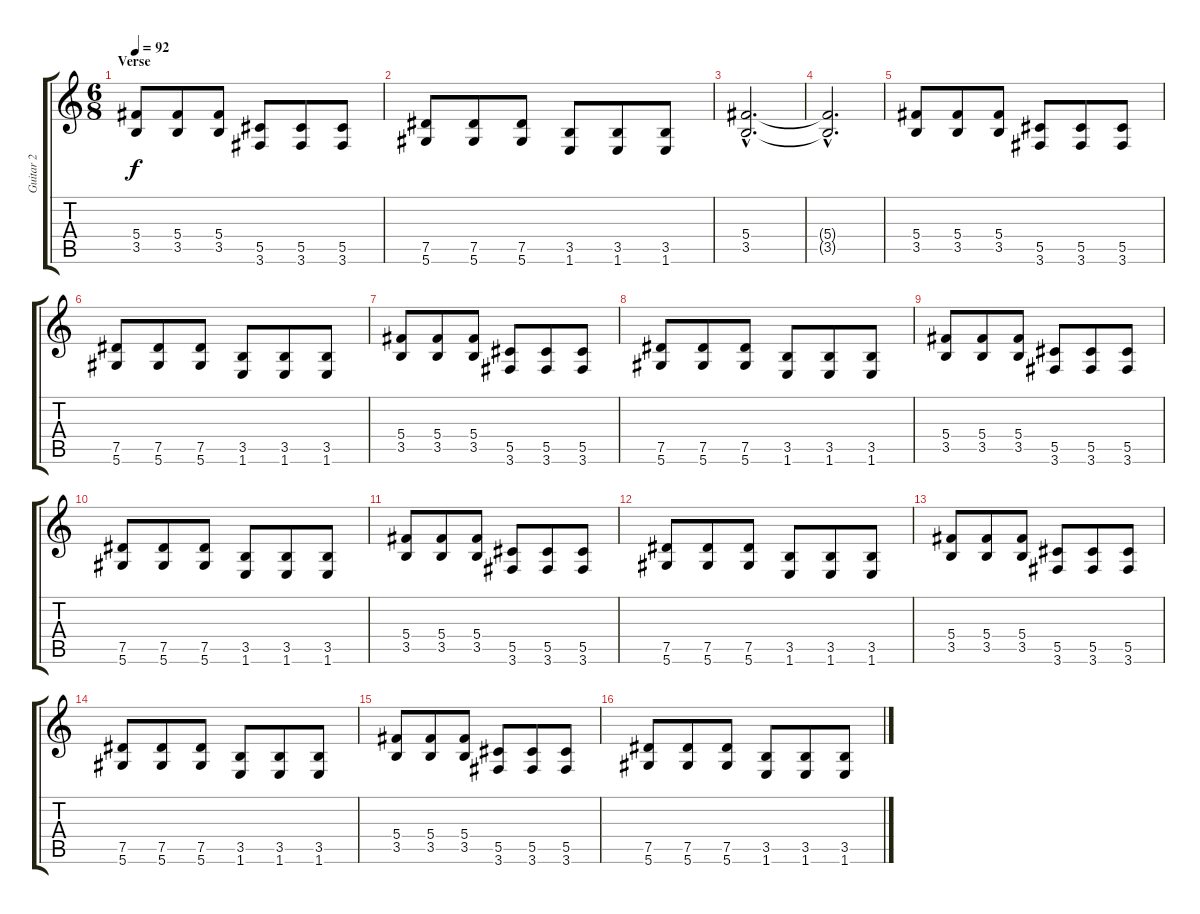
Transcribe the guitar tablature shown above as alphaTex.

\track ("Guitar 2" "Guitar 2") {instrument overdrivenguitar}
\staff {score tabs}
\tuning (Eb4 Bb3 Gb3 Db3 Ab2 Eb2) {hide}
\ts (6 8)
\section ("" "Verse")
\tempo 92
\clef g2
\ks c
(5.4 3.5).8{dy f} (5.4 3.5).8 (5.4 3.5).8 (5.5 3.6).8 (5.5 3.6).8 (5.5 3.6).8 |
(7.5 5.6).8 (7.5 5.6).8 (7.5 5.6).8 (3.5 1.6).8 (3.5 1.6).8 (3.5 1.6).8 |
(5.4{hac} 3.5{hac}).2{d} |
(5.4{hac t} 3.5{hac t}).2{d} |
(5.4 3.5).8 (5.4 3.5).8 (5.4 3.5).8 (5.5 3.6).8 (5.5 3.6).8 (5.5 3.6).8 |
(7.5 5.6).8 (7.5 5.6).8 (7.5 5.6).8 (3.5 1.6).8 (3.5 1.6).8 (3.5 1.6).8 |
(5.4 3.5).8 (5.4 3.5).8 (5.4 3.5).8 (5.5 3.6).8 (5.5 3.6).8 (5.5 3.6).8 |
(7.5 5.6).8 (7.5 5.6).8 (7.5 5.6).8 (3.5 1.6).8 (3.5 1.6).8 (3.5 1.6).8 |
(5.4 3.5).8 (5.4 3.5).8 (5.4 3.5).8 (5.5 3.6).8 (5.5 3.6).8 (5.5 3.6).8 |
(7.5 5.6).8 (7.5 5.6).8 (7.5 5.6).8 (3.5 1.6).8 (3.5 1.6).8 (3.5 1.6).8 |
(5.4 3.5).8 (5.4 3.5).8 (5.4 3.5).8 (5.5 3.6).8 (5.5 3.6).8 (5.5 3.6).8 |
(7.5 5.6).8 (7.5 5.6).8 (7.5 5.6).8 (3.5 1.6).8 (3.5 1.6).8 (3.5 1.6).8 |
(5.4 3.5).8 (5.4 3.5).8 (5.4 3.5).8 (5.5 3.6).8 (5.5 3.6).8 (5.5 3.6).8 |
(7.5 5.6).8 (7.5 5.6).8 (7.5 5.6).8 (3.5 1.6).8 (3.5 1.6).8 (3.5 1.6).8 |
(5.4 3.5).8 (5.4 3.5).8 (5.4 3.5).8 (5.5 3.6).8 (5.5 3.6).8 (5.5 3.6).8 |
(7.5 5.6).8 (7.5 5.6).8 (7.5 5.6).8 (3.5 1.6).8 (3.5 1.6).8 (3.5 1.6).8
